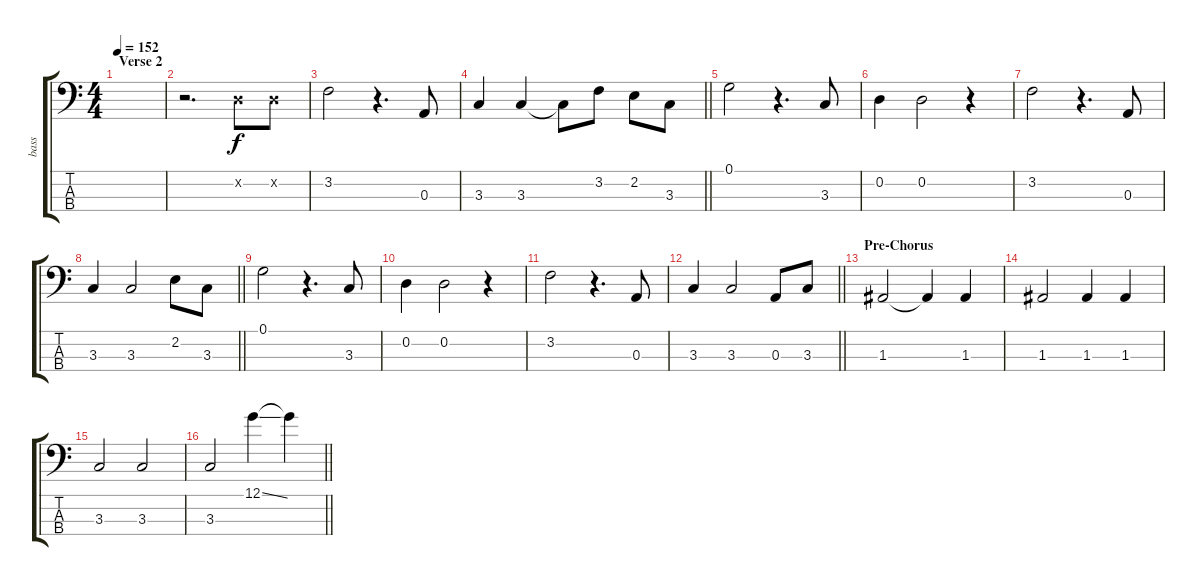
\track ("bass" "bass") {instrument electricbassfinger}
\staff {score tabs}
\tuning (G2 D2 A1 E1) {hide}
\ts (4 4)
\section ("" "Verse 2")
\tempo 152
\clef f4
\ks c
|
r.2{d} 0.2{x}.8 0.2{x}.8 |
3.2.2 r.4{d} 0.3.8 |
\barLineRight lightlight
3.3.4 3.3.4 3.3{t}.8 3.2.8 2.2.8 3.3.8 |
0.1.2 r.4{d} 3.3.8 |
0.2.4 0.2.2 r.4 |
3.2.2 r.4{d} 0.3.8 |
\barLineRight lightlight
3.3.4 3.3.2 2.2.8 3.3.8 |
0.1.2 r.4{d} 3.3.8 |
0.2.4 0.2.2 r.4 |
3.2.2 r.4{d} 0.3.8 |
\barLineRight lightlight
3.3.4 3.3.2 0.3.8 3.3.8 |
\section ("" "Pre-Chorus")
1.3.2 1.3{t}.4 1.3.4 |
1.3.2 1.3.4 1.3.4 |
3.3.2 3.3.2 |
\barLineRight lightlight
3.3.2 12.1{ss}.4 12.1{t}.4
